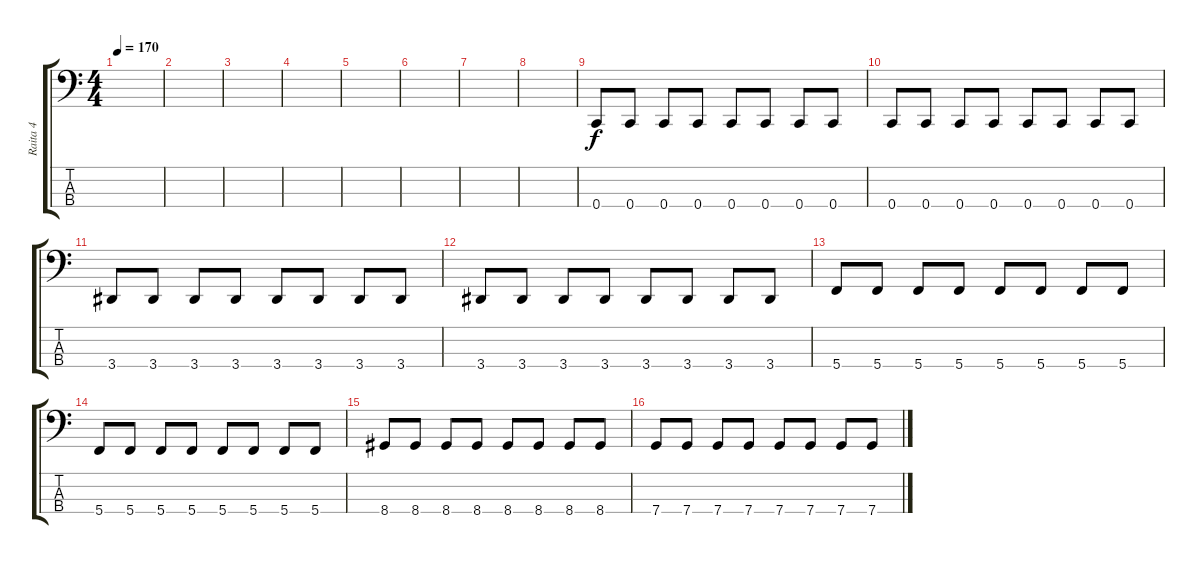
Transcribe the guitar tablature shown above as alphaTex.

\track ("Raita 4" "Raita 4") {instrument electricbasspick}
\staff {score tabs}
\tuning (F2 C2 G1 C1) {hide}
\ts (4 4)
\tempo 170
\clef f4
\ks c
|
|
|
|
|
|
|
|
0.4.8 0.4.8 0.4.8 0.4.8 0.4.8 0.4.8 0.4.8 0.4.8 |
0.4.8 0.4.8 0.4.8 0.4.8 0.4.8 0.4.8 0.4.8 0.4.8 |
3.4.8 3.4.8 3.4.8 3.4.8 3.4.8 3.4.8 3.4.8 3.4.8 |
3.4.8 3.4.8 3.4.8 3.4.8 3.4.8 3.4.8 3.4.8 3.4.8 |
5.4.8 5.4.8 5.4.8 5.4.8 5.4.8 5.4.8 5.4.8 5.4.8 |
5.4.8 5.4.8 5.4.8 5.4.8 5.4.8 5.4.8 5.4.8 5.4.8 |
8.4.8 8.4.8 8.4.8 8.4.8 8.4.8 8.4.8 8.4.8 8.4.8 |
7.4.8 7.4.8 7.4.8 7.4.8 7.4.8 7.4.8 7.4.8 7.4.8
